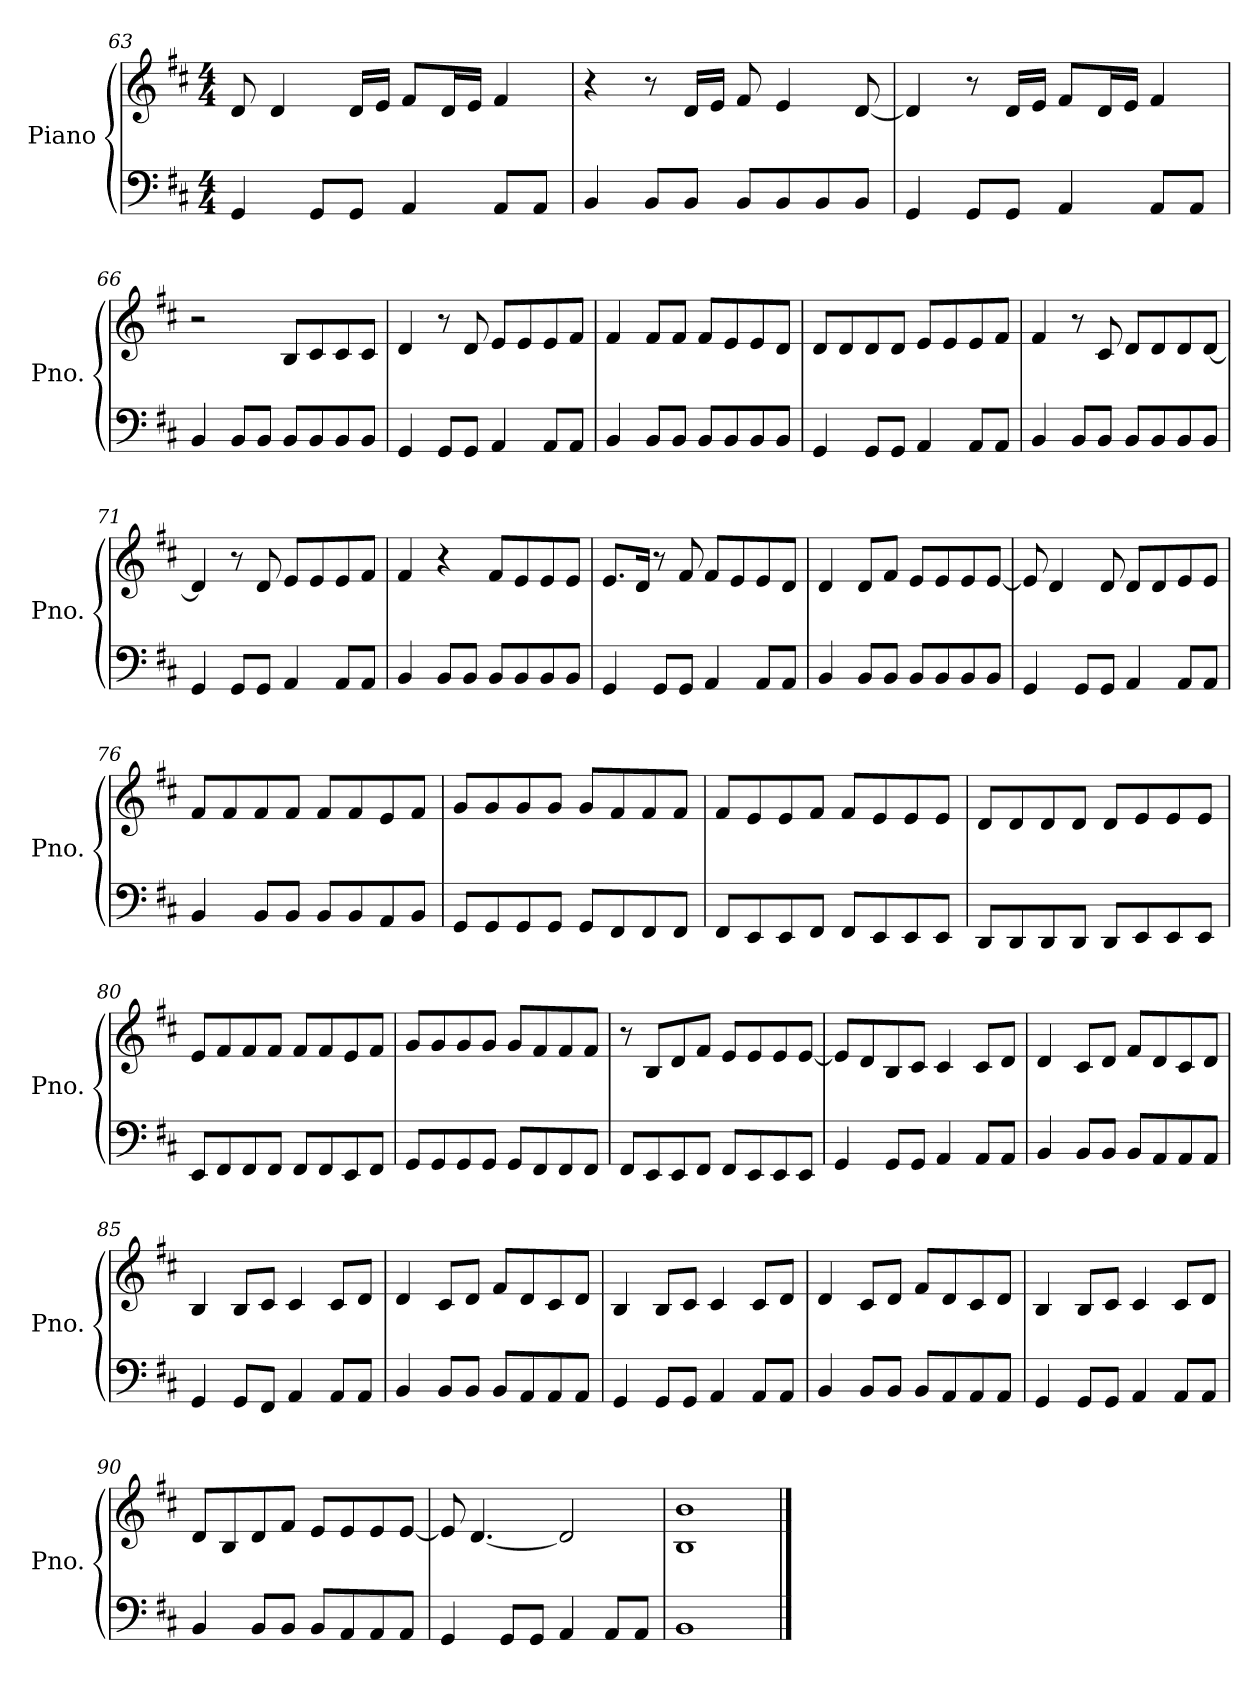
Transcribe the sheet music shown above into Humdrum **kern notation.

**kern	**kern
*part1	*part1
*staff2	*staff1
*I"Piano	*
*I'Pno.	*
*clefF4	*clefG2
*k[f#c#]	*k[f#c#]
*M4/4	*M4/4
=63	=63
4GG/	8d/
.	4d/
8GG/L	.
8GG/J	16d/LL
.	16e/JJ
4AA/	8f#/L
.	16d/L
.	16e/JJ
8AA/L	4f#/
8AA/J	.
=64	=64
4BB/	4r
8BB/L	8r
8BB/J	16d/LL
.	16e/JJ
8BB/L	8f#/
8BB/	4e/
8BB/	.
8BB/J	[8d/
=65	=65
4GG/	4d/]
8GG/L	8r
8GG/J	16d/LL
.	16e/JJ
4AA/	8f#/L
.	16d/L
.	16e/JJ
8AA/L	4f#/
8AA/J	.
!!LO:LB:g=z
=66	=66
4BB/	2r
8BB/L	.
8BB/J	.
8BB/L	8B/L
8BB/	8c#/
8BB/	8c#/
8BB/J	8c#/J
=67	=67
4GG/	4d/
8GG/L	8r
8GG/J	8d/
4AA/	8e/L
.	8e/
8AA/L	8e/
8AA/J	8f#/J
=68	=68
4BB/	4f#/
8BB/L	8f#/L
8BB/J	8f#/J
8BB/L	8f#/L
8BB/	8e/
8BB/	8e/
8BB/J	8d/J
=69	=69
4GG/	8d/L
.	8d/
8GG/L	8d/
8GG/J	8d/J
4AA/	8e/L
.	8e/
8AA/L	8e/
8AA/J	8f#/J
=70	=70
4BB/	4f#/
8BB/L	8r
8BB/J	8c#/
8BB/L	8d/L
8BB/	8d/
8BB/	8d/
8BB/J	[8d/J
!!LO:LB:g=z
=71	=71
4GG/	4d/]
8GG/L	8r
8GG/J	8d/
4AA/	8e/L
.	8e/
8AA/L	8e/
8AA/J	8f#/J
=72	=72
4BB/	4f#/
8BB/L	4r
8BB/J	.
8BB/L	8f#/L
8BB/	8e/
8BB/	8e/
8BB/J	8e/J
=73	=73
4GG/	8.e/L
.	16d/Jk
8GG/L	8r
8GG/J	8f#/
4AA/	8f#/L
.	8e/
8AA/L	8e/
8AA/J	8d/J
=74	=74
4BB/	4d/
8BB/L	8d/L
8BB/J	8f#/J
8BB/L	8e/L
8BB/	8e/
8BB/	8e/
8BB/J	[8e/J
=75	=75
4GG/	8e/]
.	4d/
8GG/L	.
8GG/J	8d/
4AA/	8d/L
.	8d/
8AA/L	8e/
8AA/J	8e/J
!!LO:LB:g=z
=76	=76
4BB/	8f#/L
.	8f#/
8BB/L	8f#/
8BB/J	8f#/J
8BB/L	8f#/L
8BB/	8f#/
8AA/	8e/
8BB/J	8f#/J
=77	=77
8GG/L	8g/L
8GG/	8g/
8GG/	8g/
8GG/J	8g/J
8GG/L	8g/L
8FF#/	8f#/
8FF#/	8f#/
8FF#/J	8f#/J
=78	=78
8FF#/L	8f#/L
8EE/	8e/
8EE/	8e/
8FF#/J	8f#/J
8FF#/L	8f#/L
8EE/	8e/
8EE/	8e/
8EE/J	8e/J
=79	=79
8DD/L	8d/L
8DD/	8d/
8DD/	8d/
8DD/J	8d/J
8DD/L	8d/L
8EE/	8e/
8EE/	8e/
8EE/J	8e/J
!!LO:LB:g=z
=80	=80
8EE/L	8e/L
8FF#/	8f#/
8FF#/	8f#/
8FF#/J	8f#/J
8FF#/L	8f#/L
8FF#/	8f#/
8EE/	8e/
8FF#/J	8f#/J
=81	=81
8GG/L	8g/L
8GG/	8g/
8GG/	8g/
8GG/J	8g/J
8GG/L	8g/L
8FF#/	8f#/
8FF#/	8f#/
8FF#/J	8f#/J
=82	=82
8FF#/L	8r
8EE/	8B/L
8EE/	8d/
8FF#/J	8f#/J
8FF#/L	8e/L
8EE/	8e/
8EE/	8e/
8EE/J	[8e/J
=83	=83
4GG/	8e/L]
.	8d/
8GG/L	8B/
8GG/J	8c#/J
4AA/	4c#/
8AA/L	8c#/L
8AA/J	8d/J
=84	=84
4BB/	4d/
8BB/L	8c#/L
8BB/J	8d/J
8BB/L	8f#/L
8AA/	8d/
8AA/	8c#/
8AA/J	8d/J
!!LO:PB:g=z
=85	=85
4GG/	4B/
8GG/L	8B/L
8FF#/J	8c#/J
4AA/	4c#/
8AA/L	8c#/L
8AA/J	8d/J
=86	=86
4BB/	4d/
8BB/L	8c#/L
8BB/J	8d/J
8BB/L	8f#/L
8AA/	8d/
8AA/	8c#/
8AA/J	8d/J
=87	=87
4GG/	4B/
8GG/L	8B/L
8GG/J	8c#/J
4AA/	4c#/
8AA/L	8c#/L
8AA/J	8d/J
=88	=88
4BB/	4d/
8BB/L	8c#/L
8BB/J	8d/J
8BB/L	8f#/L
8AA/	8d/
8AA/	8c#/
8AA/J	8d/J
=89	=89
4GG/	4B/
8GG/L	8B/L
8GG/J	8c#/J
4AA/	4c#/
8AA/L	8c#/L
8AA/J	8d/J
!!LO:LB:g=z
=90	=90
4BB/	8d/L
.	8B/
8BB/L	8d/
8BB/J	8f#/J
8BB/L	8e/L
8AA/	8e/
8AA/	8e/
8AA/J	[8e/J
=91	=91
4GG/	8e/]
.	[4.d/
8GG/L	.
8GG/J	.
4AA/	2d/]
8AA/L	.
8AA/J	.
=92	=92
1BB	1B 1b
==	==
*-	*-
